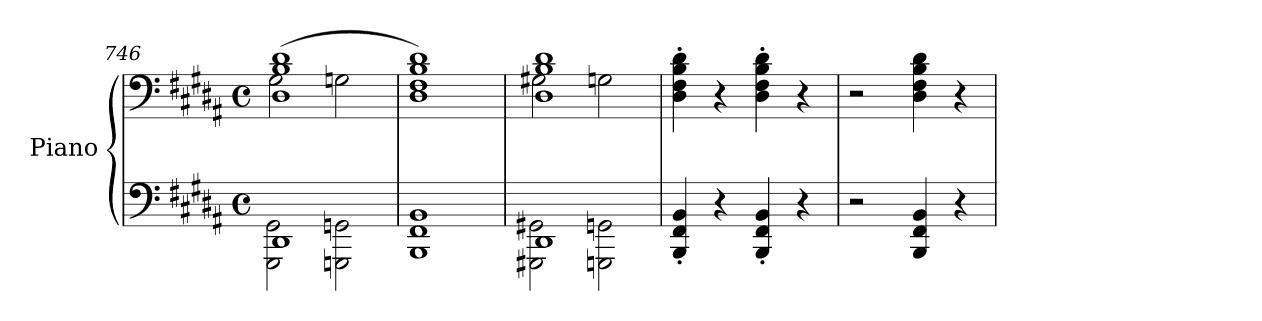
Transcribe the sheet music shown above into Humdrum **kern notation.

**kern	**kern
*part1	*part1
*staff2	*staff1
*I"Piano	*
*I'Pno	*
*clefF4	*clefF4
*k[f#c#g#d#a#]	*k[f#c#g#d#a#]
*M4/4	*M4/4
*met(c)	*met(c)
=746	=746
*^	*^
1DD#	2GGG#\ 2GG#\	(1D# 1B 1d#	2G#\
.	2GGGn\ 2GGn\	.	2Gn\
*v	*v	*	*
*	*v	*v
=747	=747
1BBB 1FF# 1BB	1D# 1F# 1B 1d#)
!!LO:LB:g=z
=748	=748
*^	*^
1DD#	2GGG#X\ 2GG#X\	1D# 1B 1d#	2G#X\
.	2GGGn\ 2GGn\	.	2Gn\
*v	*v	*	*
*	*v	*v
=749	=749
4BBB/' 4FF#/' 4BB/'	4D#\' 4F#\' 4B\' 4d#\'
4r	4r
4BBB/' 4FF#/' 4BB/'	4D#\' 4F#\' 4B\' 4d#\'
4r	4r
=750	=750
2r	2r
4BBB/ 4FF#/ 4BB/	4D#\ 4F#\ 4B\ 4d#\
4r	4r
=	=
*-	*-
